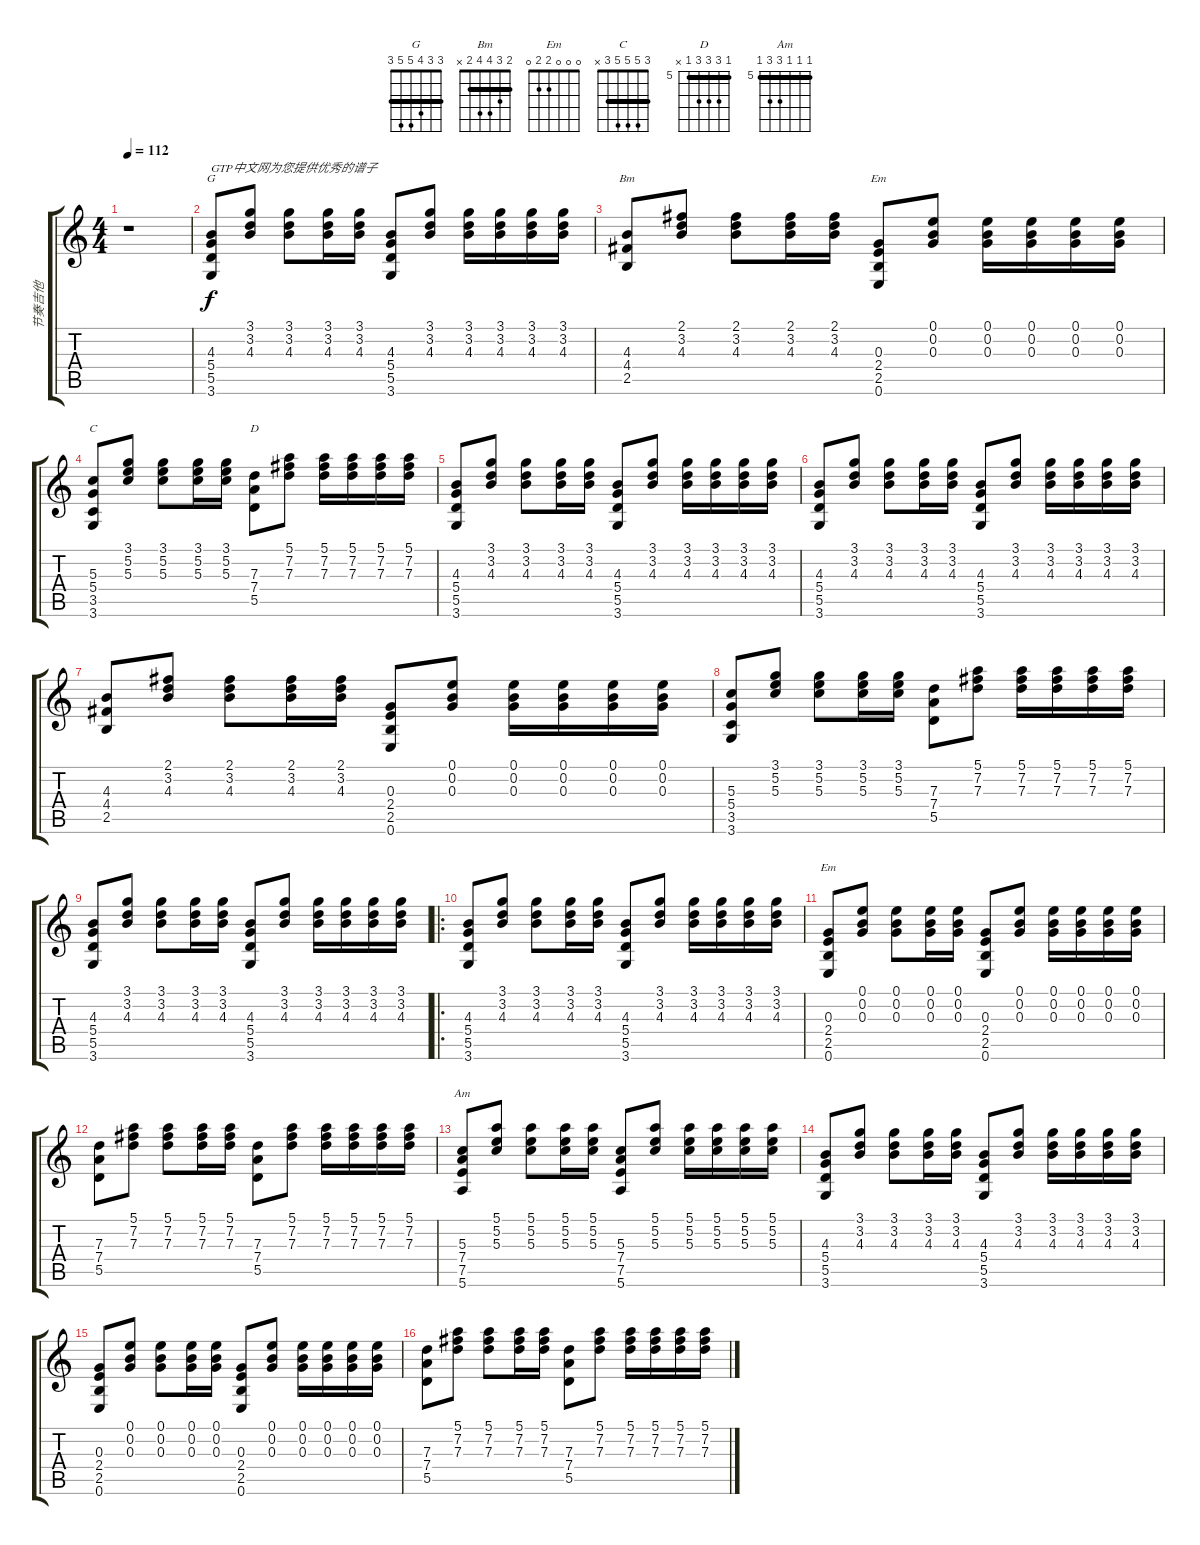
\track ("节奏吉他" "节奏吉他") {instrument electricguitarclean}
\staff {score tabs}
\tuning (E4 B3 G3 D3 A2 E2) {hide}
\chord ("G" 3 3 4 5 5 3) {barre 3}
\chord ("Bm" 2 3 4 4 2 x) {barre 2}
\chord ("Em" x x 0 2 2 0)
\chord ("C" 3 5 5 5 3 x) {barre 3}
\chord ("D" 5 7 7 7 5 x) {firstfret 5 barre 5}
\chord ("Em" 0 0 0 2 2 0)
\chord ("Am" 5 5 5 7 7 5) {firstfret 5 barre 5}
\ts (4 4)
\tempo 112
\clef g2
\ks c
r.1{dy f instrument electricguitarclean} |
(4.3 5.4 5.5 3.6).8{ch "G" txt "GTP中文网为您提供优秀的谱子"} (3.1 3.2 4.3).8 (3.1 3.2 4.3).8 (3.1 3.2 4.3).16 (3.1 3.2 4.3).16 (4.3 5.4 5.5 3.6).8 (3.1 3.2 4.3).8 (3.1 3.2 4.3).16 (3.1 3.2 4.3).16 (3.1 3.2 4.3).16 (3.1 3.2 4.3).16 |
(4.3 4.4 2.5).8{ch "Bm"} (2.1 3.2 4.3).8 (2.1 3.2 4.3).8 (2.1 3.2 4.3).16 (2.1 3.2 4.3).16 (0.3 2.4 2.5 0.6).8{ch "Em"} (0.1 0.2 0.3).8 (0.1 0.2 0.3).16 (0.1 0.2 0.3).16 (0.1 0.2 0.3).16 (0.1 0.2 0.3).16 |
(5.3 5.4 3.5 3.6).8{ch "C"} (3.1 5.2 5.3).8 (3.1 5.2 5.3).8 (3.1 5.2 5.3).16 (3.1 5.2 5.3).16 (7.3 7.4 5.5).8{ch "D"} (5.1 7.2 7.3).8 (5.1 7.2 7.3).16 (5.1 7.2 7.3).16 (5.1 7.2 7.3).16 (5.1 7.2 7.3).16 |
(4.3 5.4 5.5 3.6).8 (3.1 3.2 4.3).8 (3.1 3.2 4.3).8 (3.1 3.2 4.3).16 (3.1 3.2 4.3).16 (4.3 5.4 5.5 3.6).8 (3.1 3.2 4.3).8 (3.1 3.2 4.3).16 (3.1 3.2 4.3).16 (3.1 3.2 4.3).16 (3.1 3.2 4.3).16 |
(4.3 5.4 5.5 3.6).8 (3.1 3.2 4.3).8 (3.1 3.2 4.3).8 (3.1 3.2 4.3).16 (3.1 3.2 4.3).16 (4.3 5.4 5.5 3.6).8 (3.1 3.2 4.3).8 (3.1 3.2 4.3).16 (3.1 3.2 4.3).16 (3.1 3.2 4.3).16 (3.1 3.2 4.3).16 |
(4.3 4.4 2.5).8 (2.1 3.2 4.3).8 (2.1 3.2 4.3).8 (2.1 3.2 4.3).16 (2.1 3.2 4.3).16 (0.3 2.4 2.5 0.6).8 (0.1 0.2 0.3).8 (0.1 0.2 0.3).16 (0.1 0.2 0.3).16 (0.1 0.2 0.3).16 (0.1 0.2 0.3).16 |
(5.3 5.4 3.5 3.6).8 (3.1 5.2 5.3).8 (3.1 5.2 5.3).8 (3.1 5.2 5.3).16 (3.1 5.2 5.3).16 (7.3 7.4 5.5).8 (5.1 7.2 7.3).8 (5.1 7.2 7.3).16 (5.1 7.2 7.3).16 (5.1 7.2 7.3).16 (5.1 7.2 7.3).16 |
(4.3 5.4 5.5 3.6).8 (3.1 3.2 4.3).8 (3.1 3.2 4.3).8 (3.1 3.2 4.3).16 (3.1 3.2 4.3).16 (4.3 5.4 5.5 3.6).8 (3.1 3.2 4.3).8 (3.1 3.2 4.3).16 (3.1 3.2 4.3).16 (3.1 3.2 4.3).16 (3.1 3.2 4.3).16 |
\ro
(4.3 5.4 5.5 3.6).8 (3.1 3.2 4.3).8 (3.1 3.2 4.3).8 (3.1 3.2 4.3).16 (3.1 3.2 4.3).16 (4.3 5.4 5.5 3.6).8 (3.1 3.2 4.3).8 (3.1 3.2 4.3).16 (3.1 3.2 4.3).16 (3.1 3.2 4.3).16 (3.1 3.2 4.3).16 |
(0.3 2.4 2.5 0.6).8{ch "Em"} (0.1 0.2 0.3).8 (0.1 0.2 0.3).8 (0.1 0.2 0.3).16 (0.1 0.2 0.3).16 (0.3 2.4 2.5 0.6).8 (0.1 0.2 0.3).8 (0.1 0.2 0.3).16 (0.1 0.2 0.3).16 (0.1 0.2 0.3).16 (0.1 0.2 0.3).16 |
(7.3 7.4 5.5).8 (5.1 7.2 7.3).8 (5.1 7.2 7.3).8 (5.1 7.2 7.3).16 (5.1 7.2 7.3).16 (7.3 7.4 5.5).8 (5.1 7.2 7.3).8 (5.1 7.2 7.3).16 (5.1 7.2 7.3).16 (5.1 7.2 7.3).16 (5.1 7.2 7.3).16 |
(5.3 7.4 7.5 5.6).8{ch "Am"} (5.1 5.2 5.3).8 (5.1 5.2 5.3).8 (5.1 5.2 5.3).16 (5.1 5.2 5.3).16 (5.3 7.4 7.5 5.6).8 (5.1 5.2 5.3).8 (5.1 5.2 5.3).16 (5.1 5.2 5.3).16 (5.1 5.2 5.3).16 (5.1 5.2 5.3).16 |
(4.3 5.4 5.5 3.6).8 (3.1 3.2 4.3).8 (3.1 3.2 4.3).8 (3.1 3.2 4.3).16 (3.1 3.2 4.3).16 (4.3 5.4 5.5 3.6).8 (3.1 3.2 4.3).8 (3.1 3.2 4.3).16 (3.1 3.2 4.3).16 (3.1 3.2 4.3).16 (3.1 3.2 4.3).16 |
(0.3 2.4 2.5 0.6).8 (0.1 0.2 0.3).8 (0.1 0.2 0.3).8 (0.1 0.2 0.3).16 (0.1 0.2 0.3).16 (0.3 2.4 2.5 0.6).8 (0.1 0.2 0.3).8 (0.1 0.2 0.3).16 (0.1 0.2 0.3).16 (0.1 0.2 0.3).16 (0.1 0.2 0.3).16 |
(7.3 7.4 5.5).8 (5.1 7.2 7.3).8 (5.1 7.2 7.3).8 (5.1 7.2 7.3).16 (5.1 7.2 7.3).16 (7.3 7.4 5.5).8 (5.1 7.2 7.3).8 (5.1 7.2 7.3).16 (5.1 7.2 7.3).16 (5.1 7.2 7.3).16 (5.1 7.2 7.3).16
